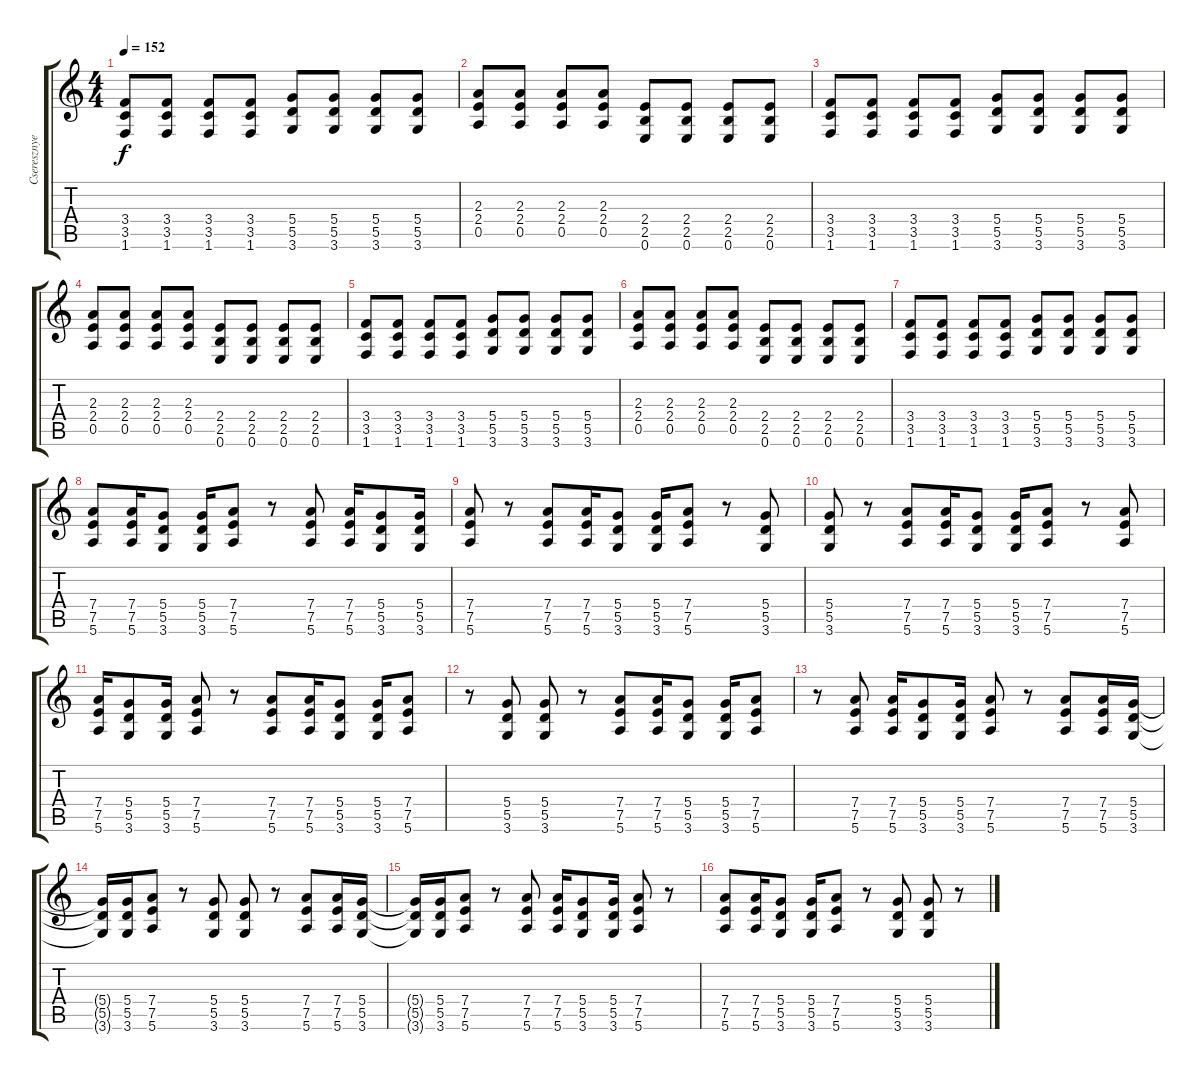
\track ("Cseresznye" "Cseresznye") {instrument distortionguitar}
\staff {score tabs}
\tuning (E4 B3 G3 D3 A2 E2) {hide}
\ts (4 4)
\tempo 152
\clef g2
\ks c
(3.4 3.5 1.6).8{dy f} (3.4 3.5 1.6).8 (3.4 3.5 1.6).8 (3.4 3.5 1.6).8 (5.4 5.5 3.6).8 (5.4 5.5 3.6).8 (5.4 5.5 3.6).8 (5.4 5.5 3.6).8 |
(2.3 2.4 0.5).8 (2.3 2.4 0.5).8 (2.3 2.4 0.5).8 (2.3 2.4 0.5).8 (2.4 2.5 0.6).8 (2.4 2.5 0.6).8 (2.4 2.5 0.6).8 (2.4 2.5 0.6).8 |
(3.4 3.5 1.6).8 (3.4 3.5 1.6).8 (3.4 3.5 1.6).8 (3.4 3.5 1.6).8 (5.4 5.5 3.6).8 (5.4 5.5 3.6).8 (5.4 5.5 3.6).8 (5.4 5.5 3.6).8 |
(2.3 2.4 0.5).8 (2.3 2.4 0.5).8 (2.3 2.4 0.5).8 (2.3 2.4 0.5).8 (2.4 2.5 0.6).8 (2.4 2.5 0.6).8 (2.4 2.5 0.6).8 (2.4 2.5 0.6).8 |
(3.4 3.5 1.6).8 (3.4 3.5 1.6).8 (3.4 3.5 1.6).8 (3.4 3.5 1.6).8 (5.4 5.5 3.6).8 (5.4 5.5 3.6).8 (5.4 5.5 3.6).8 (5.4 5.5 3.6).8 |
(2.3 2.4 0.5).8 (2.3 2.4 0.5).8 (2.3 2.4 0.5).8 (2.3 2.4 0.5).8 (2.4 2.5 0.6).8 (2.4 2.5 0.6).8 (2.4 2.5 0.6).8 (2.4 2.5 0.6).8 |
(3.4 3.5 1.6).8 (3.4 3.5 1.6).8 (3.4 3.5 1.6).8 (3.4 3.5 1.6).8 (5.4 5.5 3.6).8 (5.4 5.5 3.6).8 (5.4 5.5 3.6).8 (5.4 5.5 3.6).8 |
(7.4 7.5 5.6).8 (7.4 7.5 5.6).16 (5.4 5.5 3.6).8 (5.4 5.5 3.6).16 (7.4 7.5 5.6).8 r.8 (7.4 7.5 5.6).8 (7.4 7.5 5.6).16 (5.4 5.5 3.6).8 (5.4 5.5 3.6).16 |
(7.4 7.5 5.6).8 r.8 (7.4 7.5 5.6).8 (7.4 7.5 5.6).16 (5.4 5.5 3.6).8 (5.4 5.5 3.6).16 (7.4 7.5 5.6).8 r.8 (5.4 5.5 3.6).8 |
(5.4 5.5 3.6).8 r.8 (7.4 7.5 5.6).8 (7.4 7.5 5.6).16 (5.4 5.5 3.6).8 (5.4 5.5 3.6).16 (7.4 7.5 5.6).8 r.8 (7.4 7.5 5.6).8 |
(7.4 7.5 5.6).16 (5.4 5.5 3.6).8 (5.4 5.5 3.6).16 (7.4 7.5 5.6).8 r.8 (7.4 7.5 5.6).8 (7.4 7.5 5.6).16 (5.4 5.5 3.6).8 (5.4 5.5 3.6).16 (7.4 7.5 5.6).8 |
r.8 (5.4 5.5 3.6).8 (5.4 5.5 3.6).8 r.8 (7.4 7.5 5.6).8 (7.4 7.5 5.6).16 (5.4 5.5 3.6).8 (5.4 5.5 3.6).16 (7.4 7.5 5.6).8 |
r.8 (7.4 7.5 5.6).8 (7.4 7.5 5.6).16 (5.4 5.5 3.6).8 (5.4 5.5 3.6).16 (7.4 7.5 5.6).8 r.8 (7.4 7.5 5.6).8 (7.4 7.5 5.6).16 (5.4 5.5 3.6).16 |
(5.4{t} 5.5{t} 3.6{t}).16 (5.4 5.5 3.6).16 (7.4 7.5 5.6).8 r.8 (5.4 5.5 3.6).8 (5.4 5.5 3.6).8 r.8 (7.4 7.5 5.6).8 (7.4 7.5 5.6).16 (5.4 5.5 3.6).16 |
(5.4{t} 5.5{t} 3.6{t}).16 (5.4 5.5 3.6).16 (7.4 7.5 5.6).8 r.8 (7.4 7.5 5.6).8 (7.4 7.5 5.6).16 (5.4 5.5 3.6).8 (5.4 5.5 3.6).16 (7.4 7.5 5.6).8 r.8 |
(7.4 7.5 5.6).8 (7.4 7.5 5.6).16 (5.4 5.5 3.6).8 (5.4 5.5 3.6).16 (7.4 7.5 5.6).8 r.8 (5.4 5.5 3.6).8 (5.4 5.5 3.6).8 r.8
